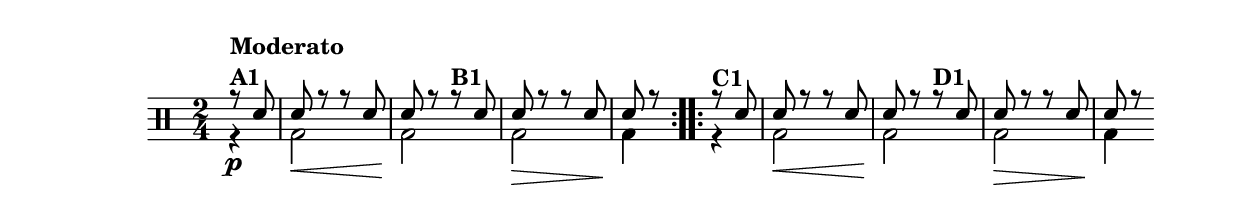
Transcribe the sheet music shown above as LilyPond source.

%-*- coding: utf-8 -*-

\version "2.16.0"

                                %\header {title = "variacoes sobre cravo branco na janela - variacao 1"}

\drums {

  \override Staff.TimeSignature #'style = #'()
  \time 2/4 
  \partial 4*1

  \context DrumVoice = "1" { }
  \context DrumVoice = "2" {  }

  <<
    {
      \repeat volta 2 {
        r8^\markup {\column {\bold  {Moderato A1}}} 
        sn 
        sn r r sn
        sn r 
        r^\markup{\bold {B1}}
        sn 
        sn r r sn
        sn r 
      }

      \repeat volta 2 {
        r^\markup{\bold {C1}}
        sn
        sn r r sn
        sn r 
        r^\markup{\bold {D1}}
        sn 
        sn r r sn
        sn r
      }
    }


    \\

    {

      r4\p
      bd2\<
      bd\! 
      bd\>
      bd4\!

      r4
      bd2\<
      bd\!
      bd\>
      bd4\!

    }

  >>

  \bar ":|"

}

